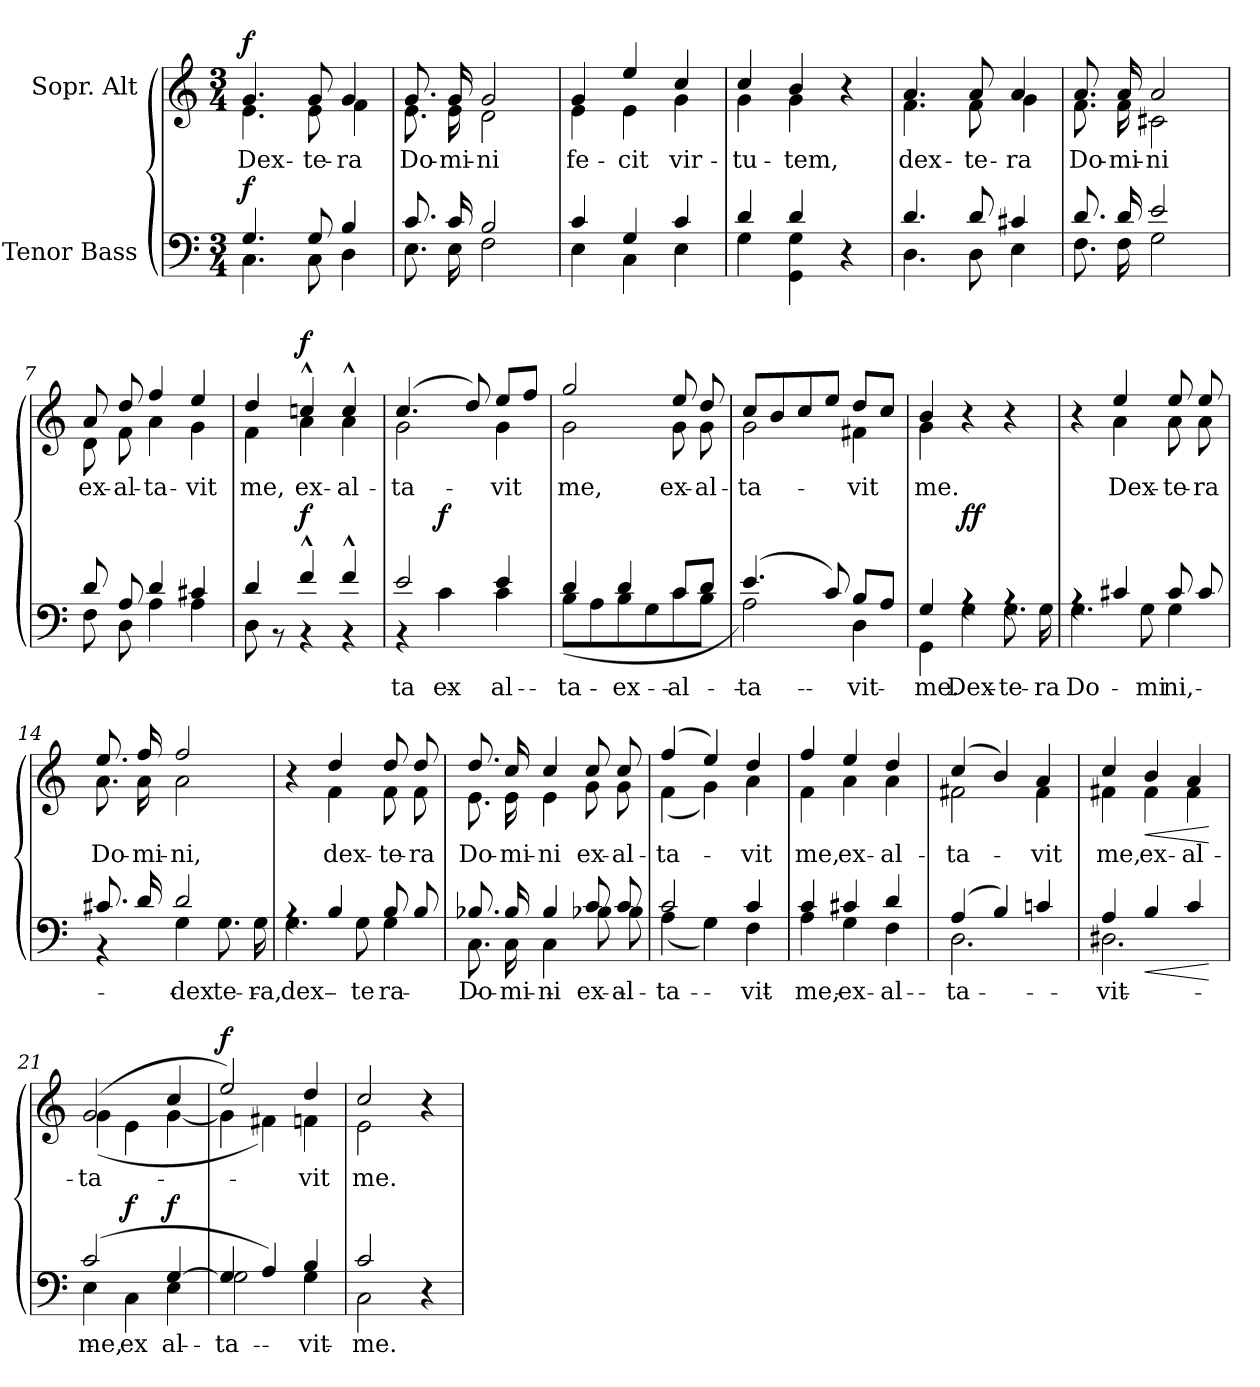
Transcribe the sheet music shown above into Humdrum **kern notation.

**kern	**text	**dynam	**kern	**text	**dynam
*part2	*part2	*part2	*part1	*part1	*part1
*staff2	*staff2	*staff2	*staff1	*staff1	*staff1
*I"Tenor Bass	*	*	*I"Sopr. Alt	*	*
*clefF4	*	*	*clefG2	*	*
*k[]	*	*	*k[]	*	*
*M3/4	*	*	*M3/4	*	*
=1	=1	=1	=1	=1	=1
*^	*	*	*	*	*
!	!	!	!	!LO:TX:a:B:t=Andante ben marcato	!	!
!	!	!	!LO:DY:a	!	!LO:LY:b	!LO:DY:a
*	*	*	*	*^	*	*
4.G/	4.C\	.	f	4.g/	4.e\	Dex-	f
!	!	!	!	!	!	!LO:LY:b	!
8G/	8C\	.	.	8g/	8e\	-te-	.
!	!	!	!	!	!	!LO:LY:b	!
4B/	4D\	.	.	4g/	4f\	-ra	.
=2	=2	=2	=2	=2	=2	=2	=2
!	!	!	!	!	!	!LO:LY:b	!
8.c/	8.E\	.	.	8.g/	8.e\	Do-	.
!	!	!	!	!	!	!LO:LY:b	!
16c/	16E\	.	.	16g/	16e\	-mi-	.
!	!	!	!	!	!	!LO:LY:b	!
2B/	2F\	.	.	2g/	2d\	-ni	.
=3	=3	=3	=3	=3	=3	=3	=3
!	!	!	!	!	!	!LO:LY:b	!
4c/	4E\	.	.	4g/	4e\	fe-	.
!	!	!	!	!	!	!LO:LY:b	!
4G/	4C\	.	.	4ee/	4e\	-cit	.
!	!	!	!	!	!	!LO:LY:b	!
4c/	4E\	.	.	4cc/	4g\	vir-	.
=4	=4	=4	=4	=4	=4	=4	=4
!	!	!	!	!	!	!LO:LY:b	!
4d/	4G\	.	.	4cc/	4g\	-tu-	.
!	!	!	!	!	!	!LO:LY:b	!
4d/	4GG\ 4G\	.	.	4b/	4g\	-tem,	.
4r	4ryy	.	.	4r	4ryy	.	.
=5	=5	=5	=5	=5	=5	=5	=5
!	!	!	!	!	!	!LO:LY:b	!
4.d/	4.D\	.	.	4.a/	4.f\	dex-	.
!	!	!	!	!	!	!LO:LY:b	!
8d/	8D\	.	.	8a/	8f\	-te-	.
!	!	!	!	!	!	!LO:LY:b	!
4c#X/	4E\	.	.	4a/	4g\	-ra	.
=6	=6	=6	=6	=6	=6	=6	=6
!	!	!	!	!	!	!LO:LY:b	!
8.d/	8.F\	.	.	8.a/	8.f\	Do-	.
!	!	!	!	!	!	!LO:LY:b	!
16d/	16F\	.	.	16a/	16f\	-mi-	.
!	!	!	!	!	!	!LO:LY:b	!
2e/	2G\	.	.	2a/	2c#X\	-ni	.
!!LO:LB:g=z	!!
=7	=7	=7	=7	=7	=7	=7	=7
!	!	!	!	!	!	!LO:LY:b	!
8d/	8F\	.	.	8a/	8d\	ex-	.
!	!	!	!	!	!	!LO:LY:b	!
8A/	8D\	.	.	8dd/	8f\	-al-	.
!	!	!	!	!	!	!LO:LY:b	!
4d/	4A\	.	.	4ff/	4a\	-ta-	.
!	!	!	!	!	!	!LO:LY:b	!
4c#X/	4A\	.	.	4ee/	4g\	-vit	.
=8	=8	=8	=8	=8	=8	=8	=8
!	!	!	!	!	!	!LO:LY:b	!
4d/	8D\	.	.	4dd/	4f\	me,	.
.	8r	.	.	.	.	.	.
!	!	!	!LO:DY:a	!	!	!LO:LY:b	!LO:DY:a
4f^^/	4r	.	f	4ccn^^/	4a\	ex-	f
!	!	!	!	!	!	!LO:LY:b	!
4f^^/	4r	.	.	4cc^^/	4a\	-al-	.
=9	=9	=9	=9	=9	=9	=9	=9
!	!	!LO:LY:b	!	!	!	!LO:LY:b	!
2e/	4r	-ta-	.	(4.cc/	2g\	-ta-	.
!	!	!LO:LY:b	!LO:DY:b	!	!	!	!
.	4c\	ex-	f	.	.	.	.
.	.	.	.	8dd/)	.	.	.
!	!	!LO:LY:b	!	!	!	!	!
!	!	!LO:LY:b	!	!	!	!LO:LY:b	!
4e/	4c\	-al-	.	8ee/L	4g\	-vit	.
.	.	.	.	8ff/J	.	.	.
=10	=10	=10	=10	=10	=10	=10	=10
!	!	!LO:LY:b	!	!	!	!	!
!	!	!LO:LY:b	!	!	!	!LO:LY:b	!
4d/	(8B\L	-ta-	.	2gg/	2g\	me,	.
.	8A\	.	.	.	.	.	.
!	!	!LO:LY:b	!	!	!	!	!
4d/	8B\	ex-	.	.	.	.	.
.	8G\	.	.	.	.	.	.
!	!	!LO:LY:b	!	!	!	!LO:LY:b	!
8c/L	8c\	al-	.	8ee/	8g\	ex-	.
!	!	!	!	!	!	!LO:LY:b	!
8d/J	8B\J	.	.	8dd/	8g\	al-	.
=11	=11	=11	=11	=11	=11	=11	=11
!	!	!LO:LY:b	!	!	!	!LO:LY:b	!
(4.e/	2A\)	-ta-	.	8cc/L	2g\	-ta-	.
.	.	.	.	8b/	.	.	.
.	.	.	.	8cc/	.	.	.
8c/)	.	.	.	8ee/J	.	.	.
!	!	!LO:LY:b	!	!	!	!	!
!	!	!LO:LY:b	!	!	!	!LO:LY:b	!
8B/L	4D\	-vit	.	8dd/L	4f#X\	-vit	.
8A/J	.	.	.	8cc/J	.	.	.
!!LO:LB:g=z	!!
=12	=12	=12	=12	=12	=12	=12	=12
!	!	!LO:LY:b	!	!	!	!LO:LY:b	!
4G/	4GG\	me.	.	4b/	4g\	me.	.
!	!	!LO:LY:b	!LO:DY:b	!	!	!	!
4rA	4G\	Dex-	ff	4r	4ryy	.	.
!	!	!LO:LY:b	!	!	!	!	!
4rA	8.G\	-te-	.	4r	4ryy	.	.
!	!	!LO:LY:b	!	!	!	!	!
.	16G\	-ra	.	.	.	.	.
=13	=13	=13	=13	=13	=13	=13	=13
!	!	!LO:LY:b	!	!	!	!	!
4rA	4.G\	Do-	.	4r	4ryy	.	.
!	!	!	!	!	!	!LO:LY:b	!
4c#X/	.	.	.	4ee/	4a\	Dex-	.
!	!	!LO:LY:b	!	!	!	!	!
.	8G\	-mi-	.	.	.	.	.
!	!	!LO:LY:b	!	!	!	!LO:LY:b	!
8c#/	4G\	-ni,	.	8ee/	8a\	-te-	.
!	!	!	!	!	!	!LO:LY:b	!
8c#/	.	.	.	8ee/	8a\	-ra	.
=14	=14	=14	=14	=14	=14	=14	=14
!	!	!	!	!	!	!LO:LY:b	!
8.c#X/	4r	.	.	8.ee/	8.a\	Do-	.
!	!	!	!	!	!	!LO:LY:b	!
16d/	.	.	.	16ff/	16a\	-mi-	.
!	!	!LO:LY:b	!	!	!	!LO:LY:b	!
2d/	4G\	dex-	.	2ff/	2a\	-ni,	.
!	!	!LO:LY:b	!	!	!	!	!
.	8.G\	-te-	.	.	.	.	.
!	!	!LO:LY:b	!	!	!	!	!
.	16G\	-ra,	.	.	.	.	.
=15	=15	=15	=15	=15	=15	=15	=15
!	!	!LO:LY:b	!	!	!	!	!
4rA	4.G\	dex-	.	4r	4ryy	.	.
!	!	!	!	!	!	!LO:LY:b	!
4B/	.	.	.	4dd/	4f\	dex-	.
!	!	!LO:LY:b	!	!	!	!	!
.	8G\	-te-	.	.	.	.	.
!	!	!LO:LY:b	!	!	!	!LO:LY:b	!
8B/	4G\	-ra	.	8dd/	8f\	-te-	.
!	!	!	!	!	!	!LO:LY:b	!
8B/	.	.	.	8dd/	8f\	-ra	.
=16	=16	=16	=16	=16	=16	=16	=16
!	!	!LO:LY:b	!	!	!	!LO:LY:b	!
8.B-X/	8.C\	Do-	.	8.dd/	8.e\	Do-	.
!	!	!LO:LY:b	!	!	!	!LO:LY:b	!
16B-/	16C\	-mi-	.	16cc/	16e\	-mi-	.
!	!	!LO:LY:b	!	!	!	!LO:LY:b	!
4B-/	4C\	-ni	.	4cc/	4e\	-ni	.
!	!	!LO:LY:b	!	!	!	!LO:LY:b	!
8c/	8B-X\	ex-	.	8cc/	8g\	ex-	.
!	!	!LO:LY:b	!	!	!	!LO:LY:b	!
8c/	8B-\	-al-	.	8cc/	8g\	-al-	.
!!LO:LB:g=z	!!
=17	=17	=17	=17	=17	=17	=17	=17
!	!	!LO:LY:b	!	!	!	!LO:LY:b	!
2c/	(4A\	-ta-	.	(4ff/	(4f\	-ta-	.
.	4G\)	.	.	4ee/)	4g\)	.	.
!	!	!LO:LY:b	!	!	!	!LO:LY:b	!
4c/	4F\	-vit	.	4dd/	4a\	-vit	.
=18	=18	=18	=18	=18	=18	=18	=18
!	!	!LO:LY:b	!	!	!	!LO:LY:b	!
4c/	4A\	me,	.	4ff/	4f\	me,	.
!	!	!LO:LY:b	!	!	!	!LO:LY:b	!
4c#X/	4G\	ex-	.	4ee/	4a\	ex-	.
!	!	!LO:LY:b	!	!	!	!LO:LY:b	!
4d/	4F\	-al-	.	4dd/	4a\	-al-	.
=19	=19	=19	=19	=19	=19	=19	=19
!	!	!LO:LY:b	!	!	!	!LO:LY:b	!
(4A/	2.D\	-ta-	.	(4cc/	2f#X\	-ta-	.
4B/)	.	.	.	4b/)	.	.	.
!	!	!	!	!	!	!LO:LY:b	!
4cn/	.	.	.	4a/	4f#\	-vit	.
=20	=20	=20	=20	=20	=20	=20	=20
!	!	!LO:LY:b	!	!	!	!LO:LY:b	!
4A/	2.D#X\	-vit	.	4cc/	4f#X\	me,	.
!	!	!	!LO:HP:b	!	!	!LO:LY:b	!LO:HP:b
4B/	.	.	<	4b/	4f#\	ex-	<
!	!	!	!	!	!	!LO:LY:b	!
4c/	.	.	.	4a/	4f#\	-al-	.
*v	*v	*	*	*	*	*	*
*	*	*	*v	*v	*	*
.	.	[	.	.	[
=21	=21	=21	=21	=21	=21
*^	*	*	*	*	*
!	!	!LO:LY:b	!	!	!LO:LY:b	!
*	*	*	*	*^	*	*
(2c/	4E\	me,	.	(2g/	(4g\	-ta-	.
!	!	!LO:LY:b	!LO:DY:b	!	!	!	!
.	4C\	ex-	f	.	4e\	.	.
!	!	!LO:LY:b	!LO:DY:a	!	!	!	!
[4G/	4E\	-al-	f	4cc/	[4g\	.	.
=22	=22	=22	=22	=22	=22	=22	=22
!	!	!LO:LY:b	!	!	!	!	!LO:DY:a
4G/]	2G\	-ta-	.	2ee/)	4g\]	.	f
4A/)	.	.	.	.	4f#X\)	.	.
!	!	!LO:LY:b	!	!	!	!LO:LY:b	!
4B/	4G\	-vit	.	4dd/	4fn\	-vit	.
=23	=23	=23	=23	=23	=23	=23	=23
!	!	!LO:LY:b	!	!	!	!LO:LY:b	!
2c/	2C\	me.	.	2cc/	2e\	me.	.
4r	4ryy	.	.	4r	4ryy	.	.
*v	*v	*	*	*	*	*	*
*	*	*	*v	*v	*	*
=	=	=	=	=	=
*-	*-	*-	*-	*-	*-
